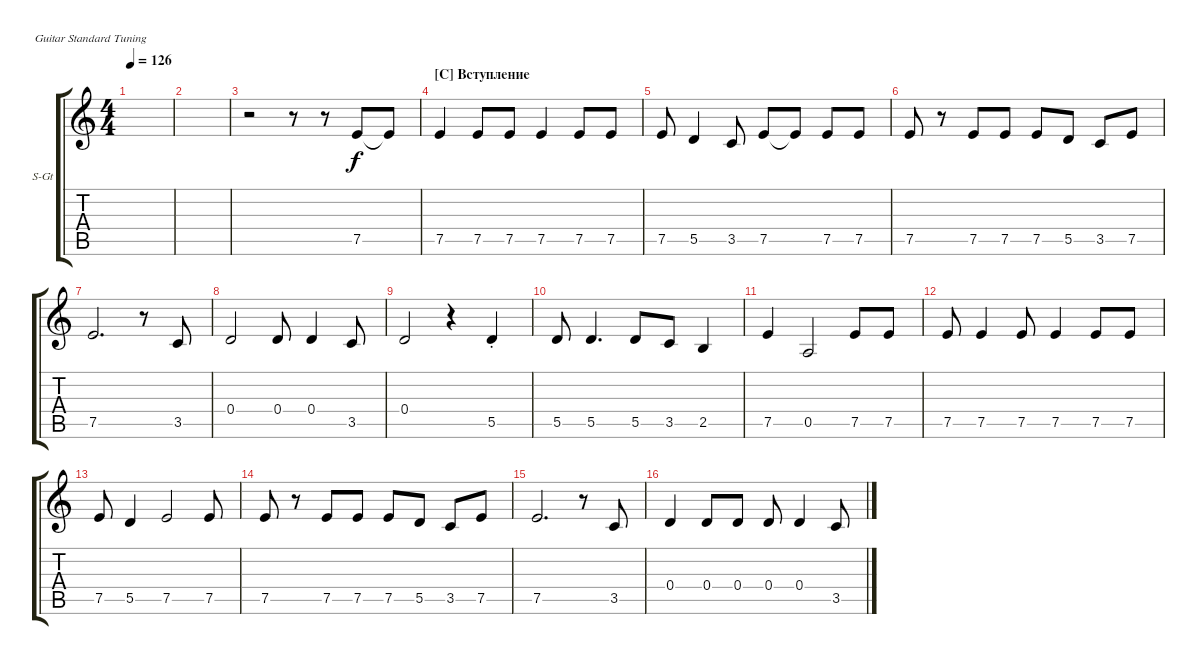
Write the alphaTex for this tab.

\defaultSystemsLayout 4
\bracketExtendMode groupsimilarinstruments
\firstSystemTrackNameOrientation horizontal
\otherSystemsTrackNameOrientation horizontal
\track ("В. Бутусов (Вокал)" "S-Gt") {instrument acousticguitarsteel}
\staff {score tabs}
\tuning (E4 B3 G3 D3 A2 E2)
\ts (4 4)
\tempo 126
\clef g2
\ks c
|
|
r.2 r.8 r.8 7.5.8 7.5{t}.8 |
\section ("C" "Вступление")
7.5.4 7.5.8 7.5.8 7.5.4 7.5.8 7.5.8 |
7.5.8 5.5.4 3.5.8 7.5.8 7.5{t}.8 7.5.8 7.5.8 |
7.5.8 r.8 7.5.8 7.5.8 7.5.8 5.5.8 3.5.8 7.5.8 |
7.5.2{d} r.8 3.5.8 |
0.4.2 0.4.8 0.4.4 3.5.8 |
0.4.2 r.4 5.5{st}.4 |
5.5.8 5.5.4{d} 5.5.8 3.5.8 2.5.4 |
7.5.4 0.5.2 7.5.8 7.5.8 |
7.5.8 7.5.4 7.5.8 7.5.4 7.5.8 7.5.8 |
7.5.8 5.5.4 7.5.2 7.5.8 |
7.5.8 r.8 7.5.8 7.5.8 7.5.8 5.5.8 3.5.8 7.5.8 |
7.5.2{d} r.8 3.5.8 |
0.4.4 0.4.8 0.4.8 0.4.8 0.4.4 3.5.8
